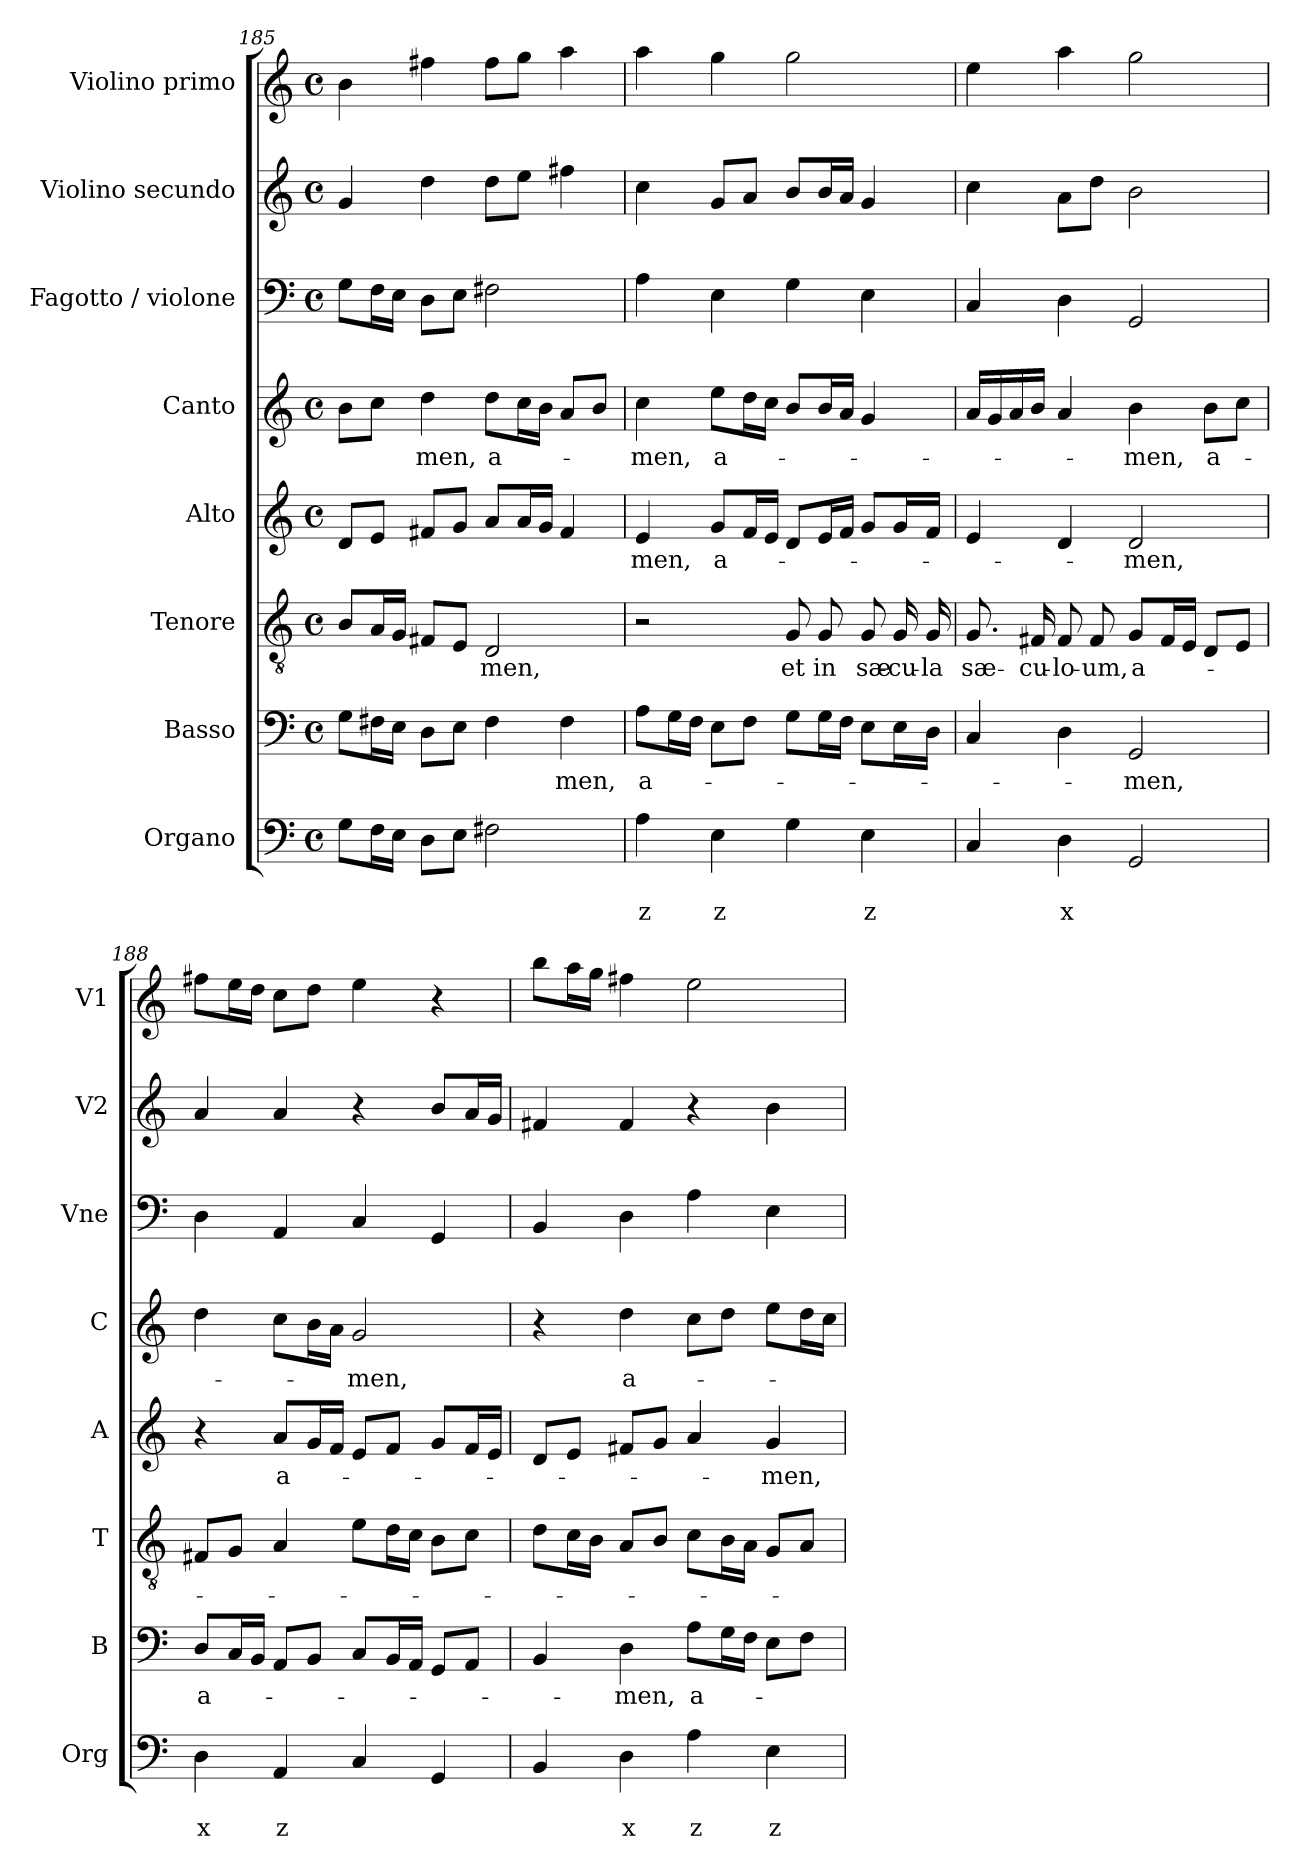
**kern	**text	**text	**kern	**text	**kern	**text	**kern	**text	**kern	**text	**kern	**kern	**kern
*part8	*part8	*part8	*part7	*part7	*part6	*part6	*part5	*part5	*part4	*part4	*part3	*part2	*part1
*staff8	*staff8	*staff8	*staff7	*staff7	*staff6	*staff6	*staff5	*staff5	*staff4	*staff4	*staff3	*staff2	*staff1
*I"Organo	*	*	*I"Basso	*	*I"Tenore	*	*I"Alto	*	*I"Canto	*	*I"Fagotto / violone	*I"Violino secundo	*I"Violino primo
*I'Org	*	*	*I'B	*	*I'T	*	*I'A	*	*I'C	*	*I'Vne	*I'V2	*I'V1
*clefF4	*	*	*clefF4	*	*clefGv2	*	*clefG2	*	*clefG2	*	*clefF4	*clefG2	*clefG2
*k[]	*	*	*k[]	*	*k[]	*	*k[]	*	*k[]	*	*k[]	*k[]	*k[]
*C:	*	*	*C:	*	*C:	*	*C:	*	*C:	*	*C:	*C:	*C:
*M4/4	*	*	*M4/4	*	*M4/4	*	*M4/4	*	*M4/4	*	*M4/4	*M4/4	*M4/4
*met(c)	*	*	*met(c)	*	*met(c)	*	*met(c)	*	*met(c)	*	*met(c)	*met(c)	*met(c)
=185	=185	=185	=185	=185	=185	=185	=185	=185	=185	=185	=185	=185	=185
8G\L	.	.	8G\L	.	8B/L	.	8d/L	.	8b\L	.	8G\L	4g/	4b\
16F\L	.	.	16F#X\L	.	16A/L	.	8e/J	.	8cc\J	.	16F\L	.	.
16E\JJ	.	.	16E\JJ	.	16G/JJ	.	.	.	.	.	16E\JJ	.	.
!	!	!	!	!	!	!	!	!	!	!LO:LY:b	!	!	!
8D\L	.	.	8D\L	.	8F#X/L	.	8f#X/L	.	4dd\	-men,	8D\L	4dd\	4ff#X\
8E\J	.	.	8E\J	.	8E/J	.	8g/J	.	.	.	8E\J	.	.
!	!	!	!	!	!	!LO:LY:b	!	!	!	!LO:LY:b	!	!	!
2F#X\	.	.	4F#\	.	2D/	-men,	8a/L	.	8dd\L	a-	2F#X\	8dd\L	8ff#\L
.	.	.	.	.	.	.	16a/L	.	16cc\L	.	.	8ee\J	8gg\J
.	.	.	.	.	.	.	16g/JJ	.	16b\JJ	.	.	.	.
!	!	!	!	!LO:LY:b	!	!	!	!	!	!	!	!	!
.	.	.	4F#\	-men,	.	.	4f#/	.	8a/L	.	.	4ff#X\	4aa\
.	.	.	.	.	.	.	.	.	8b/J	.	.	.	.
!!LO:PB:g=z
=186	=186	=186	=186	=186	=186	=186	=186	=186	=186	=186	=186	=186	=186
!	!	!LO:LY:b	!	!LO:LY:b	!	!	!	!LO:LY:b	!	!LO:LY:b	!	!	!
4A\	.	z	8A\L	a-	2r	.	4e/	-men,	4cc\	-men,	4A\	4cc\	4aa\
.	.	.	16G\L	.	.	.	.	.	.	.	.	.	.
.	.	.	16F\JJ	.	.	.	.	.	.	.	.	.	.
!	!	!LO:LY:b	!	!	!	!	!	!LO:LY:b	!	!LO:LY:b	!	!	!
4E\	.	z	8E\L	.	.	.	8g/L	a-	8ee\L	a-	4E\	8g/L	4gg\
.	.	.	8F\J	.	.	.	16f/L	.	16dd\L	.	.	8a/J	.
.	.	.	.	.	.	.	16e/JJ	.	16cc\JJ	.	.	.	.
!	!	!	!	!	!	!LO:LY:b	!	!	!	!	!	!	!
4G\	.	.	8G\L	.	8G/	et	8d/L	.	8b/L	.	4G\	8b/L	2gg\
!	!	!	!	!	!	!LO:LY:b	!	!	!	!	!	!	!
.	.	.	16G\L	.	8G/	in	16e/L	.	16b/L	.	.	16b/L	.
.	.	.	16F\JJ	.	.	.	16f/JJ	.	16a/JJ	.	.	16a/JJ	.
!	!	!LO:LY:b	!	!	!	!LO:LY:b	!	!	!	!	!	!	!
4E\	.	z	8E\L	.	8G/	sæ-	8g/L	.	4g/	.	4E\	4g/	.
!	!	!	!	!	!	!LO:LY:b	!	!	!	!	!	!	!
.	.	.	16E\L	.	16G/	-cu-	16g/L	.	.	.	.	.	.
!	!	!	!	!	!	!LO:LY:b	!	!	!	!	!	!	!
.	.	.	16D\JJ	.	16G/	-la	16f/JJ	.	.	.	.	.	.
=187	=187	=187	=187	=187	=187	=187	=187	=187	=187	=187	=187	=187	=187
!	!	!	!	!	!	!LO:LY:b	!	!	!	!	!	!	!
4C/	.	.	4C/	.	8.G/	sæ-	4e/	.	16a/LL	.	4C/	4cc\	4ee\
.	.	.	.	.	.	.	.	.	16g/	.	.	.	.
.	.	.	.	.	.	.	.	.	16a/	.	.	.	.
!	!	!	!	!	!	!LO:LY:b	!	!	!	!	!	!	!
.	.	.	.	.	16F#X/	-cu-	.	.	16b/JJ	.	.	.	.
!	!	!LO:LY:b	!	!	!	!LO:LY:b	!	!	!	!	!	!	!
4D\	.	x	4D\	.	8F#/	-lo-	4d/	.	4a/	.	4D\	8a\L	4aa\
!	!	!	!	!	!	!LO:LY:b	!	!	!	!	!	!	!
.	.	.	.	.	8F#/	-um,	.	.	.	.	.	8dd\J	.
!	!	!	!	!LO:LY:b	!	!LO:LY:b	!	!LO:LY:b	!	!LO:LY:b	!	!	!
2GG/	.	.	2GG/	-men,	8G/L	a-	2d/	-men,	4b\	-men,	2GG/	2b\	2gg\
.	.	.	.	.	16F#/L	.	.	.	.	.	.	.	.
.	.	.	.	.	16E/JJ	.	.	.	.	.	.	.	.
!	!	!	!	!	!	!	!	!	!	!LO:LY:b	!	!	!
.	.	.	.	.	8D/L	.	.	.	8b\L	a-	.	.	.
.	.	.	.	.	8E/J	.	.	.	8cc\J	.	.	.	.
=188	=188	=188	=188	=188	=188	=188	=188	=188	=188	=188	=188	=188	=188
!	!	!LO:LY:b	!	!LO:LY:b	!	!	!	!	!	!	!	!	!
4D\	.	x	8D/L	a-	8F#X/L	.	4r	.	4dd\	.	4D\	4a/	8ff#X\L
.	.	.	16C/L	.	8G/J	.	.	.	.	.	.	.	16ee\L
.	.	.	16BB/JJ	.	.	.	.	.	.	.	.	.	16dd\JJ
!	!	!LO:LY:b	!	!	!	!	!	!LO:LY:b	!	!	!	!	!
4AA/	.	z	8AA/L	.	4A/	.	8a/L	a-	8cc\L	.	4AA/	4a/	8cc\L
.	.	.	8BB/J	.	.	.	16g/L	.	16b\L	.	.	.	8dd\J
.	.	.	.	.	.	.	16f/JJ	.	16a\JJ	.	.	.	.
!	!	!	!	!	!	!	!	!	!	!LO:LY:b	!	!	!
4C/	.	.	8C/L	.	8e\L	.	8e/L	.	2g/	-men,	4C/	4r	4ee\
.	.	.	16BB/L	.	16d\L	.	8f/J	.	.	.	.	.	.
.	.	.	16AA/JJ	.	16c\JJ	.	.	.	.	.	.	.	.
4GG/	.	.	8GG/L	.	8B\L	.	8g/L	.	.	.	4GG/	8b/L	4r
.	.	.	8AA/J	.	8c\J	.	16f/L	.	.	.	.	16a/L	.
.	.	.	.	.	.	.	16e/JJ	.	.	.	.	16g/JJ	.
=189	=189	=189	=189	=189	=189	=189	=189	=189	=189	=189	=189	=189	=189
4BB/	.	.	4BB/	.	8d\L	.	8d/L	.	4r	.	4BB/	4f#X/	8bb\L
.	.	.	.	.	16c\L	.	8e/J	.	.	.	.	.	16aa\L
.	.	.	.	.	16B\JJ	.	.	.	.	.	.	.	16gg\JJ
!	!	!LO:LY:b	!	!LO:LY:b	!	!	!	!	!	!LO:LY:b	!	!	!
4D\	.	x	4D\	-men,	8A/L	.	8f#X/L	.	4dd\	a-	4D\	4f#/	4ff#X\
.	.	.	.	.	8B/J	.	8g/J	.	.	.	.	.	.
!	!	!LO:LY:b	!	!LO:LY:b	!	!	!	!	!	!	!	!	!
4A\	.	z	8A\L	a-	8c\L	.	4a/	.	8cc\L	.	4A\	4r	2ee\
.	.	.	16G\L	.	16B\L	.	.	.	8dd\J	.	.	.	.
.	.	.	16F\JJ	.	16A\JJ	.	.	.	.	.	.	.	.
!	!	!LO:LY:b	!	!	!	!	!	!LO:LY:b	!	!	!	!	!
4E\	.	z	8E\L	.	8G/L	.	4g/	-men,	8ee\L	.	4E\	4b\	.
.	.	.	8F\J	.	8A/J	.	.	.	16dd\L	.	.	.	.
.	.	.	.	.	.	.	.	.	16cc\JJ	.	.	.	.
=	=	=	=	=	=	=	=	=	=	=	=	=	=
*-	*-	*-	*-	*-	*-	*-	*-	*-	*-	*-	*-	*-	*-
